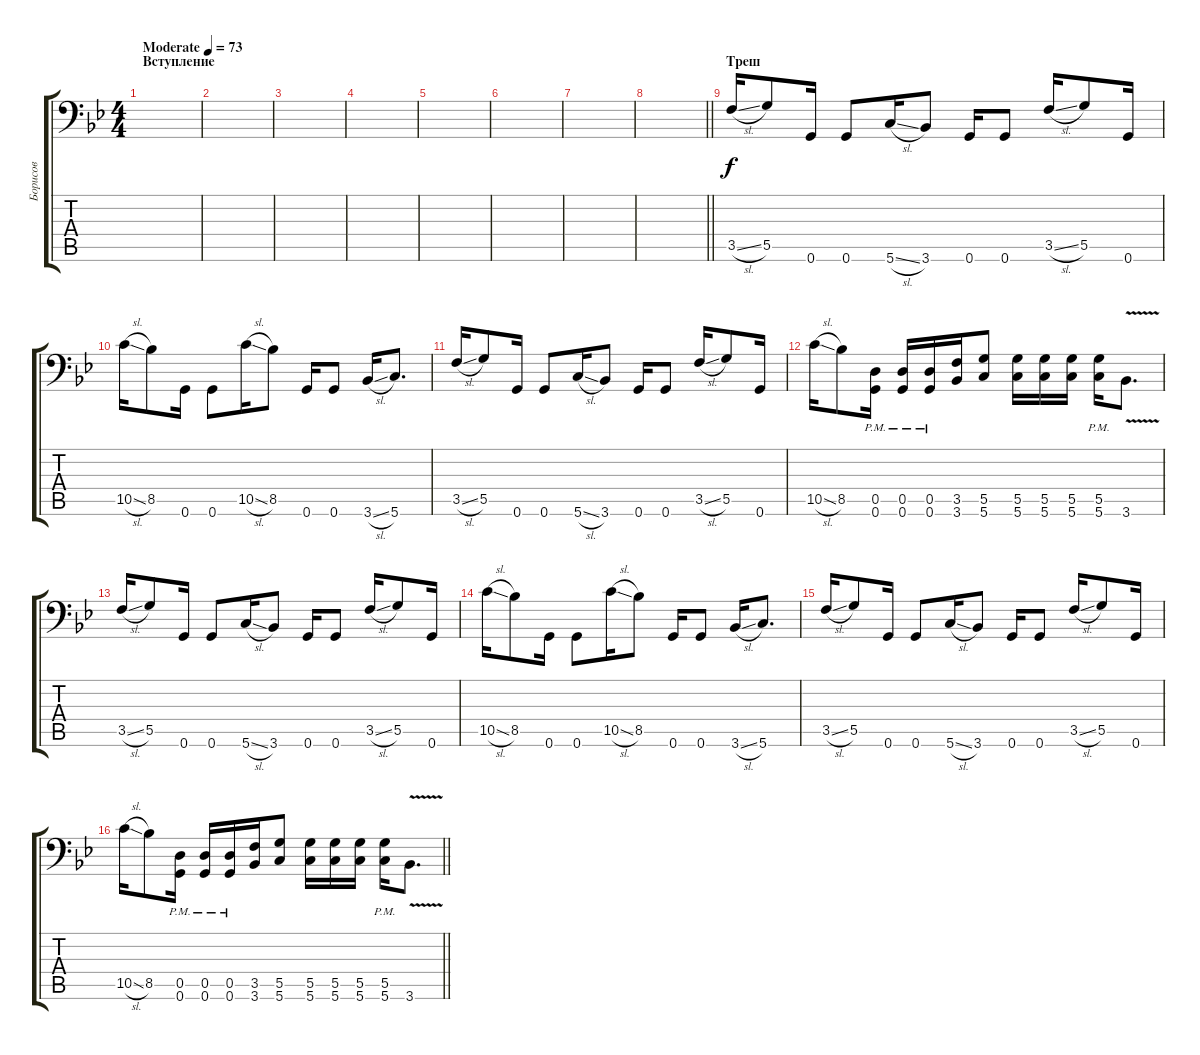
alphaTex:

\track ("Борисов" "Борисов") {instrument distortionguitar}
\staff {score tabs}
\tuning (A3 E3 C3 G2 D2 G1) {hide}
\ts (4 4)
\section ("" "Вступление")
\tempo (73 "Moderate")
\clef f4
\ks gminor
|
|
|
|
|
|
|
\barLineRight lightlight
|
\section ("" "Треш")
3.5{sl}.16{instrument distortionguitar} 5.5.8 0.6.16 0.6.8 5.6{sl}.16 3.6.8 0.6.16 0.6.8 3.5{sl}.16 5.5.8 0.6.16 |
10.5{sl}.16 8.5.8 0.6.16 0.6.8 10.5{sl}.16 8.5.8 0.6.16 0.6.8 3.6{sl}.16 5.6.8{d} |
3.5{sl}.16 5.5.8 0.6.16 0.6.8 5.6{sl}.16 3.6.8 0.6.16 0.6.8 3.5{sl}.16 5.5.8 0.6.16 |
10.5{sl}.16 8.5.8 (0.5{pm} 0.6{pm}).16 (0.5{pm} 0.6{pm}).16 (0.5{pm} 0.6{pm}).16 (3.5 3.6).16 (5.5 5.6).8 (5.5 5.6).16 (5.5 5.6).16 (5.5 5.6).16 (5.5{pm} 5.6{pm}).16 3.6{v}.8{d} |
3.5{sl}.16 5.5.8 0.6.16 0.6.8 5.6{sl}.16 3.6.8 0.6.16 0.6.8 3.5{sl}.16 5.5.8 0.6.16 |
10.5{sl}.16 8.5.8 0.6.16 0.6.8 10.5{sl}.16 8.5.8 0.6.16 0.6.8 3.6{sl}.16 5.6.8{d} |
3.5{sl}.16 5.5.8 0.6.16 0.6.8 5.6{sl}.16 3.6.8 0.6.16 0.6.8 3.5{sl}.16 5.5.8 0.6.16 |
\barLineRight lightlight
10.5{sl}.16 8.5.8 (0.5{pm} 0.6{pm}).16 (0.5{pm} 0.6{pm}).16 (0.5{pm} 0.6{pm}).16 (3.5 3.6).16 (5.5 5.6).8 (5.5 5.6).16 (5.5 5.6).16 (5.5 5.6).16 (5.5{pm} 5.6{pm}).16 3.6{v}.8{d}
